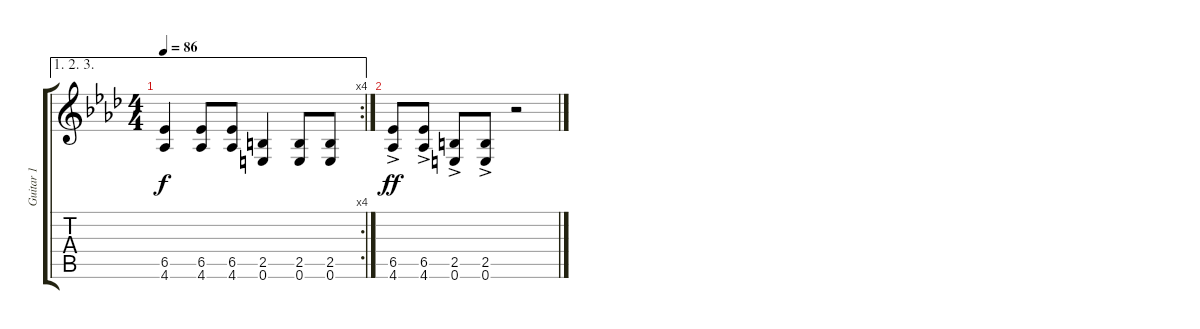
\track ("Guitar 1" "Guitar 1") {instrument distortionguitar}
\staff {score tabs}
\tuning (E4 B3 G3 D3 A2 E2) {hide}
\ae (1 2 3)
\rc 4
\ts (4 4)
\tempo 86
\clef g2
\ks ab
(6.5 4.6).4{dy f} (6.5 4.6).8 (6.5 4.6).8 (2.5 0.6).4 (2.5 0.6).8 (2.5 0.6).8 |
(6.5{ac} 4.6{ac}).8{dy ff} (6.5{ac} 4.6{ac}).8 (2.5{ac} 0.6{ac}).8 (2.5{ac} 0.6{ac}).8 r.2
